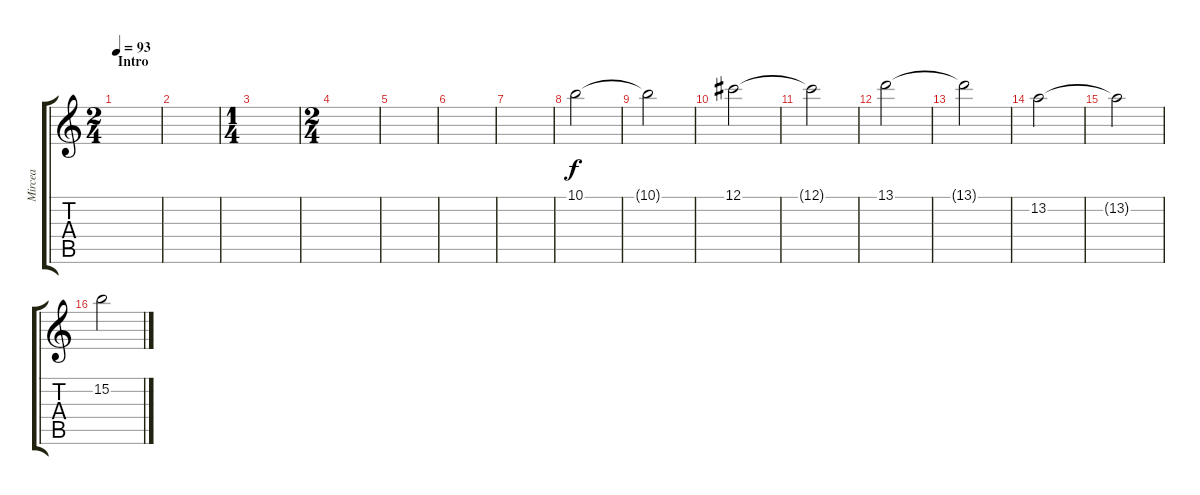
\track ("Mircea" "Mircea") {instrument distortionguitar}
\staff {score tabs}
\tuning (Db4 Ab3 E3 B2 Gb2 B1) {hide}
\ts (2 4)
\section ("" "Intro")
\tempo 93
\clef g2
\ks c
|
|
\ts (1 4)
|
\ts (2 4)
|
|
|
|
10.1.2 |
10.1{t}.2 |
12.1.2 |
12.1{t}.2 |
13.1.2 |
13.1{t}.2 |
13.2.2 |
13.2{t}.2 |
15.2.2
